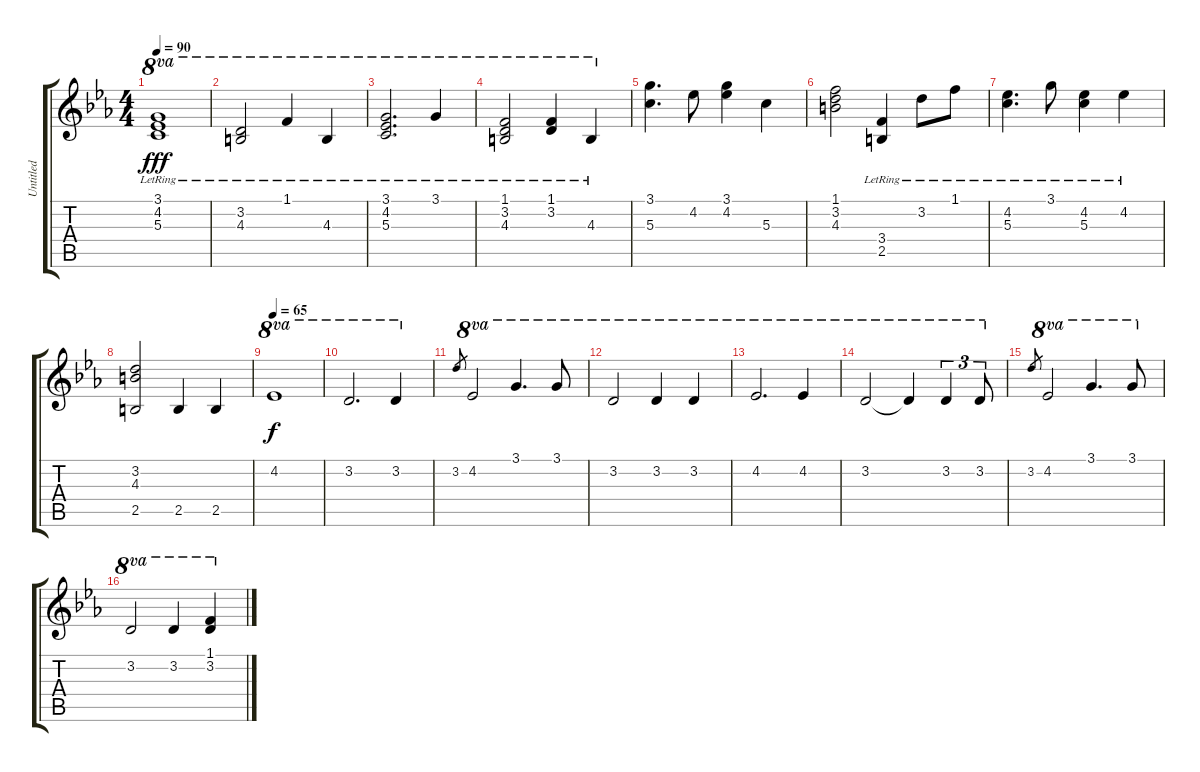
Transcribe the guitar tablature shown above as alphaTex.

\track ("Untitled" "Untitled") {instrument acousticgrandpiano}
\staff {score tabs}
\tuning (E5 B4 G4 D4 A3 E3) {hide}
\ts (4 4)
\tempo 90
\clef g2
\ks eb
(3.1{lr} 4.2{lr} 5.3{lr}).1{ot 8va dy fff} |
(3.2{lr} 4.3{lr}).2{ot 8va} 1.1{lr}.4{ot 8va} 4.3{lr}.4{ot 8va} |
(3.1{lr} 4.2{lr} 5.3{lr}).2{d ot 8va} 3.1{lr}.4{ot 8va} |
(1.1{lr} 3.2{lr} 4.3{lr}).2{ot 8va} (1.1{lr} 3.2{lr}).4{ot 8va} 4.3{lr}.4{ot 8va} |
(3.1 5.3).4{d} 4.2.8 (3.1 4.2).4 5.3.4 |
(1.1 3.2 4.3).2 (3.4{lr} 2.5{lr}).4 3.2{lr}.8 1.1{lr}.8 |
(4.2{lr} 5.3{lr}).4{d} 3.1{lr}.8 (4.2{lr} 5.3{lr}).4 4.2{lr}.4 |
(3.2 4.3 2.5).2 2.5.4 2.5.4 |
\tempo 65
4.2.1{ot 8va dy f} |
3.2.2{d ot 8va} 3.2.4{ot 8va} |
3.2.8{gr} 4.2.2{ot 8va} 3.1.4{d ot 8va} 3.1.8{ot 8va} |
3.2.2{ot 8va} 3.2.4{ot 8va} 3.2.4{ot 8va} |
4.2.2{d ot 8va} 4.2.4{ot 8va} |
3.2.2{ot 8va} 3.2{t}.4{ot 8va} 3.2.4{tu (3 2) ot 8va} 3.2.8{tu (3 2) ot 8va} |
3.2.8{gr} 4.2.2{ot 8va} 3.1.4{d ot 8va} 3.1.8{ot 8va} |
3.2.2{ot 8va} 3.2.4{ot 8va} (1.1 3.2).4{ot 8va}
